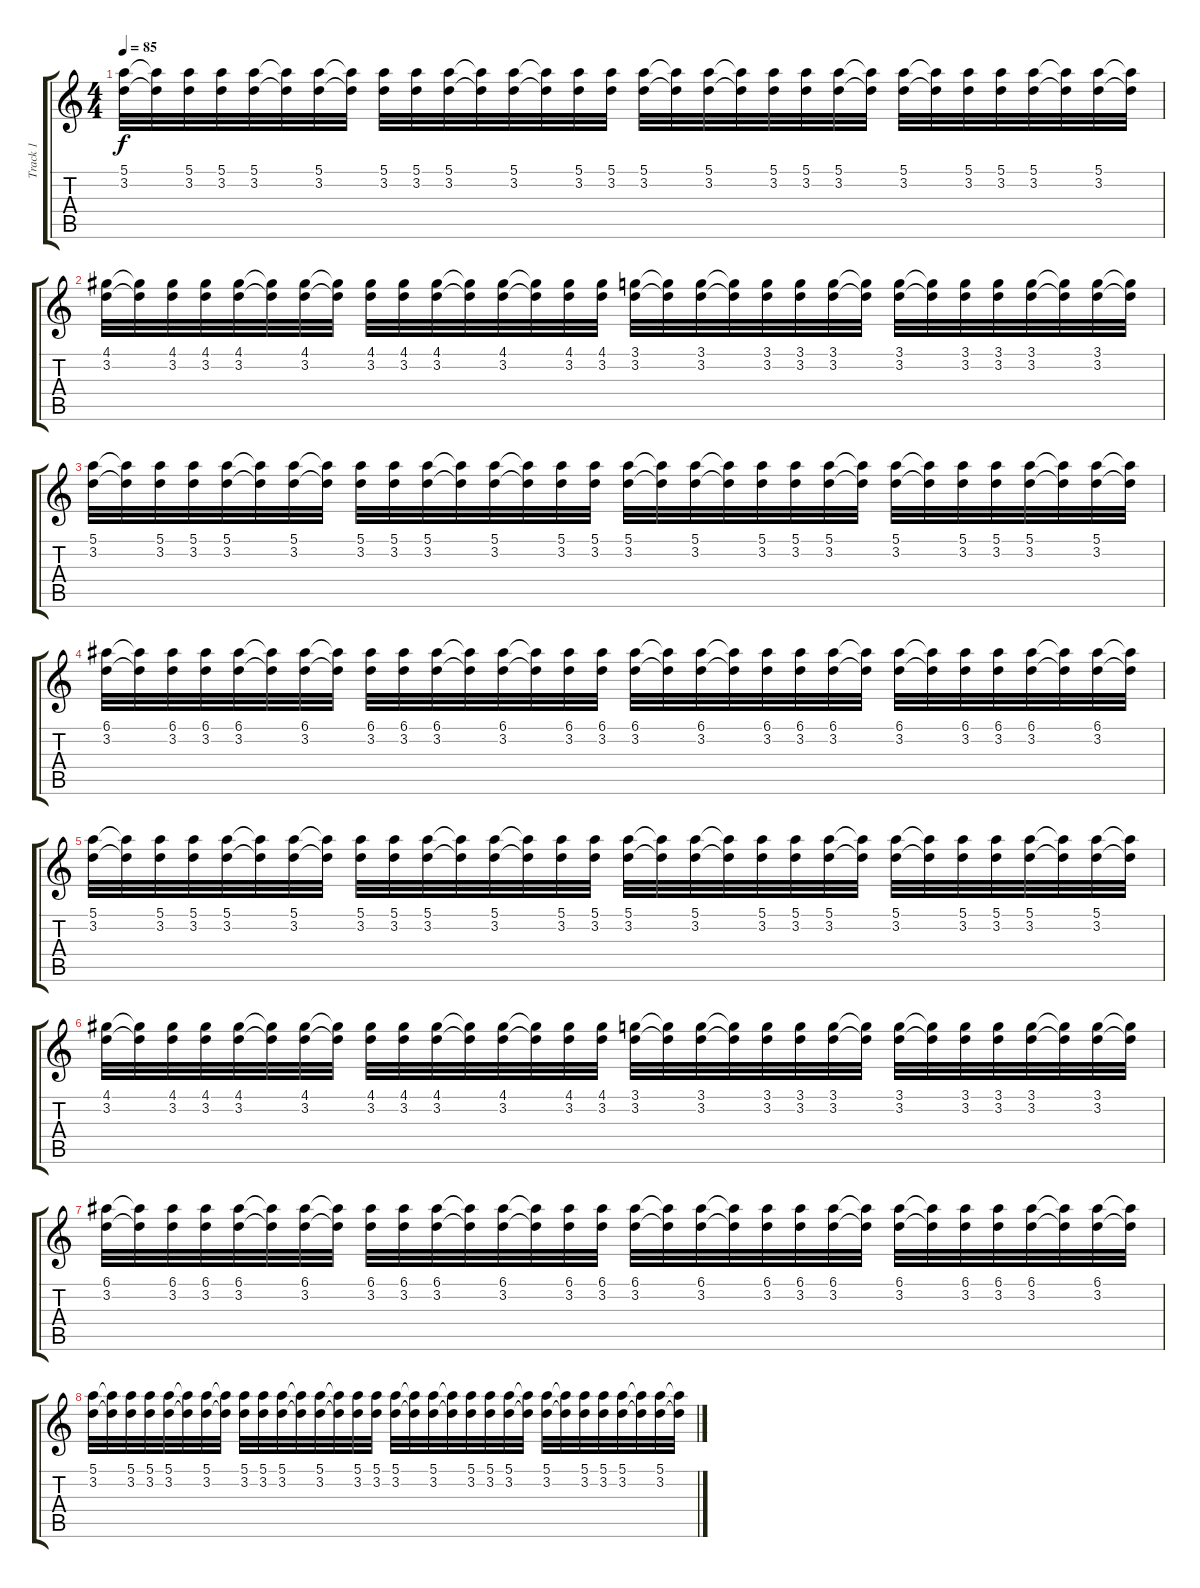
\track ("Track 1" "Track 1") {instrument acousticguitarsteel}
\staff {score tabs}
\tuning (E4 B3 G3 D3 A2 E2) {hide}
\ts (4 4)
\tempo 85
\clef g2
\ks c
(5.1 3.2).32{dy f} (5.1{t} 3.2{t}).32 (5.1 3.2).32 (5.1 3.2).32 (5.1 3.2).32 (5.1{t} 3.2{t}).32 (5.1 3.2).32 (5.1{t} 3.2{t}).32 (5.1 3.2).32 (5.1 3.2).32 (5.1 3.2).32 (5.1{t} 3.2{t}).32 (5.1 3.2).32 (5.1{t} 3.2{t}).32 (5.1 3.2).32 (5.1 3.2).32 (5.1 3.2).32 (5.1{t} 3.2{t}).32 (5.1 3.2).32 (5.1{t} 3.2{t}).32 (5.1 3.2).32 (5.1 3.2).32 (5.1 3.2).32 (5.1{t} 3.2{t}).32 (5.1 3.2).32 (5.1{t} 3.2{t}).32 (5.1 3.2).32 (5.1 3.2).32 (5.1 3.2).32 (5.1{t} 3.2{t}).32 (5.1 3.2).32 (5.1{t} 3.2{t}).32 |
(4.1 3.2).32 (4.1{t} 3.2{t}).32 (4.1 3.2).32 (4.1 3.2).32 (4.1 3.2).32 (4.1{t} 3.2{t}).32 (4.1 3.2).32 (4.1{t} 3.2{t}).32 (4.1 3.2).32 (4.1 3.2).32 (4.1 3.2).32 (4.1{t} 3.2{t}).32 (4.1 3.2).32 (4.1{t} 3.2{t}).32 (4.1 3.2).32 (4.1 3.2).32 (3.1 3.2).32 (3.1{t} 3.2{t}).32 (3.1 3.2).32 (3.1{t} 3.2{t}).32 (3.1 3.2).32 (3.1 3.2).32 (3.1 3.2).32 (3.1{t} 3.2{t}).32 (3.1 3.2).32 (3.1{t} 3.2{t}).32 (3.1 3.2).32 (3.1 3.2).32 (3.1 3.2).32 (3.1{t} 3.2{t}).32 (3.1 3.2).32 (3.1{t} 3.2{t}).32 |
(5.1 3.2).32 (5.1{t} 3.2{t}).32 (5.1 3.2).32 (5.1 3.2).32 (5.1 3.2).32 (5.1{t} 3.2{t}).32 (5.1 3.2).32 (5.1{t} 3.2{t}).32 (5.1 3.2).32 (5.1 3.2).32 (5.1 3.2).32 (5.1{t} 3.2{t}).32 (5.1 3.2).32 (5.1{t} 3.2{t}).32 (5.1 3.2).32 (5.1 3.2).32 (5.1 3.2).32 (5.1{t} 3.2{t}).32 (5.1 3.2).32 (5.1{t} 3.2{t}).32 (5.1 3.2).32 (5.1 3.2).32 (5.1 3.2).32 (5.1{t} 3.2{t}).32 (5.1 3.2).32 (5.1{t} 3.2{t}).32 (5.1 3.2).32 (5.1 3.2).32 (5.1 3.2).32 (5.1{t} 3.2{t}).32 (5.1 3.2).32 (5.1{t} 3.2{t}).32 |
(6.1 3.2).32 (6.1{t} 3.2{t}).32 (6.1 3.2).32 (6.1 3.2).32 (6.1 3.2).32 (6.1{t} 3.2{t}).32 (6.1 3.2).32 (6.1{t} 3.2{t}).32 (6.1 3.2).32 (6.1 3.2).32 (6.1 3.2).32 (6.1{t} 3.2{t}).32 (6.1 3.2).32 (6.1{t} 3.2{t}).32 (6.1 3.2).32 (6.1 3.2).32 (6.1 3.2).32 (6.1{t} 3.2{t}).32 (6.1 3.2).32 (6.1{t} 3.2{t}).32 (6.1 3.2).32 (6.1 3.2).32 (6.1 3.2).32 (6.1{t} 3.2{t}).32 (6.1 3.2).32 (6.1{t} 3.2{t}).32 (6.1 3.2).32 (6.1 3.2).32 (6.1 3.2).32 (6.1{t} 3.2{t}).32 (6.1 3.2).32 (6.1{t} 3.2{t}).32 |
(5.1 3.2).32 (5.1{t} 3.2{t}).32 (5.1 3.2).32 (5.1 3.2).32 (5.1 3.2).32 (5.1{t} 3.2{t}).32 (5.1 3.2).32 (5.1{t} 3.2{t}).32 (5.1 3.2).32 (5.1 3.2).32 (5.1 3.2).32 (5.1{t} 3.2{t}).32 (5.1 3.2).32 (5.1{t} 3.2{t}).32 (5.1 3.2).32 (5.1 3.2).32 (5.1 3.2).32 (5.1{t} 3.2{t}).32 (5.1 3.2).32 (5.1{t} 3.2{t}).32 (5.1 3.2).32 (5.1 3.2).32 (5.1 3.2).32 (5.1{t} 3.2{t}).32 (5.1 3.2).32 (5.1{t} 3.2{t}).32 (5.1 3.2).32 (5.1 3.2).32 (5.1 3.2).32 (5.1{t} 3.2{t}).32 (5.1 3.2).32 (5.1{t} 3.2{t}).32 |
(4.1 3.2).32 (4.1{t} 3.2{t}).32 (4.1 3.2).32 (4.1 3.2).32 (4.1 3.2).32 (4.1{t} 3.2{t}).32 (4.1 3.2).32 (4.1{t} 3.2{t}).32 (4.1 3.2).32 (4.1 3.2).32 (4.1 3.2).32 (4.1{t} 3.2{t}).32 (4.1 3.2).32 (4.1{t} 3.2{t}).32 (4.1 3.2).32 (4.1 3.2).32 (3.1 3.2).32 (3.1{t} 3.2{t}).32 (3.1 3.2).32 (3.1{t} 3.2{t}).32 (3.1 3.2).32 (3.1 3.2).32 (3.1 3.2).32 (3.1{t} 3.2{t}).32 (3.1 3.2).32 (3.1{t} 3.2{t}).32 (3.1 3.2).32 (3.1 3.2).32 (3.1 3.2).32 (3.1{t} 3.2{t}).32 (3.1 3.2).32 (3.1{t} 3.2{t}).32 |
(6.1 3.2).32 (6.1{t} 3.2{t}).32 (6.1 3.2).32 (6.1 3.2).32 (6.1 3.2).32 (6.1{t} 3.2{t}).32 (6.1 3.2).32 (6.1{t} 3.2{t}).32 (6.1 3.2).32 (6.1 3.2).32 (6.1 3.2).32 (6.1{t} 3.2{t}).32 (6.1 3.2).32 (6.1{t} 3.2{t}).32 (6.1 3.2).32 (6.1 3.2).32 (6.1 3.2).32 (6.1{t} 3.2{t}).32 (6.1 3.2).32 (6.1{t} 3.2{t}).32 (6.1 3.2).32 (6.1 3.2).32 (6.1 3.2).32 (6.1{t} 3.2{t}).32 (6.1 3.2).32 (6.1{t} 3.2{t}).32 (6.1 3.2).32 (6.1 3.2).32 (6.1 3.2).32 (6.1{t} 3.2{t}).32 (6.1 3.2).32 (6.1{t} 3.2{t}).32 |
(5.1 3.2).32 (5.1{t} 3.2{t}).32 (5.1 3.2).32 (5.1 3.2).32 (5.1 3.2).32 (5.1{t} 3.2{t}).32 (5.1 3.2).32 (5.1{t} 3.2{t}).32 (5.1 3.2).32 (5.1 3.2).32 (5.1 3.2).32 (5.1{t} 3.2{t}).32 (5.1 3.2).32 (5.1{t} 3.2{t}).32 (5.1 3.2).32 (5.1 3.2).32 (5.1 3.2).32 (5.1{t} 3.2{t}).32 (5.1 3.2).32 (5.1{t} 3.2{t}).32 (5.1 3.2).32 (5.1 3.2).32 (5.1 3.2).32 (5.1{t} 3.2{t}).32 (5.1 3.2).32 (5.1{t} 3.2{t}).32 (5.1 3.2).32 (5.1 3.2).32 (5.1 3.2).32 (5.1{t} 3.2{t}).32 (5.1 3.2).32 (5.1{t} 3.2{t}).32
